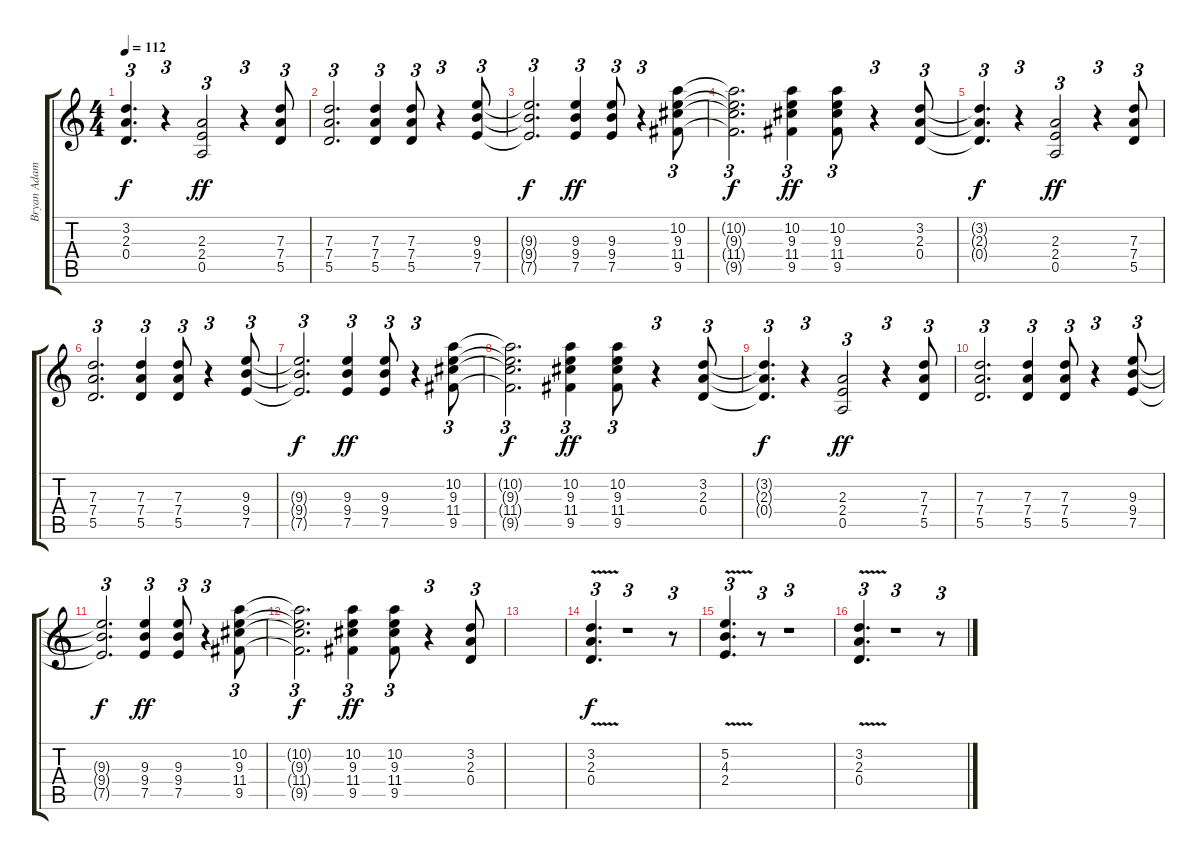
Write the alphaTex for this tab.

\track ("Bryan Adams Guitar" "Bryan Adam") {instrument overdrivenguitar}
\staff {score tabs}
\tuning (E4 B3 G3 D3 A2 E2) {hide}
\ts (4 4)
\tempo 112
\clef g2
\ks c
(3.2{t} 2.3{t} 0.4{t}).4{d tu (3 2) dy f} r.4{tu (3 2)} (2.3 2.4 0.5).2{tu (3 2) dy ff} r.4{tu (3 2)} (7.3 7.4 5.5).8{tu (3 2)} |
(7.3 7.4 5.5).2{d tu (3 2)} (7.3 7.4 5.5).4{tu (3 2)} (7.3 7.4 5.5).8{tu (3 2)} r.4{tu (3 2)} (9.3 9.4 7.5).8{tu (3 2)} |
(9.3{t} 9.4{t} 7.5{t}).2{d tu (3 2) dy f} (9.3 9.4 7.5).4{tu (3 2) dy ff} (9.3 9.4 7.5).8{tu (3 2)} r.4{tu (3 2)} (10.2 9.3 11.4 9.5).8{tu (3 2)} |
(10.2{t} 9.3{t} 11.4{t} 9.5{t}).2{d tu (3 2) dy f} (10.2 9.3 11.4 9.5).4{tu (3 2) dy ff} (10.2 9.3 11.4 9.5).8{tu (3 2)} r.4{tu (3 2)} (3.2 2.3 0.4).8{tu (3 2)} |
(3.2{t} 2.3{t} 0.4{t}).4{d tu (3 2) dy f} r.4{tu (3 2)} (2.3 2.4 0.5).2{tu (3 2) dy ff} r.4{tu (3 2)} (7.3 7.4 5.5).8{tu (3 2)} |
(7.3 7.4 5.5).2{d tu (3 2)} (7.3 7.4 5.5).4{tu (3 2)} (7.3 7.4 5.5).8{tu (3 2)} r.4{tu (3 2)} (9.3 9.4 7.5).8{tu (3 2)} |
(9.3{t} 9.4{t} 7.5{t}).2{d tu (3 2) dy f} (9.3 9.4 7.5).4{tu (3 2) dy ff} (9.3 9.4 7.5).8{tu (3 2)} r.4{tu (3 2)} (10.2 9.3 11.4 9.5).8{tu (3 2)} |
(10.2{t} 9.3{t} 11.4{t} 9.5{t}).2{d tu (3 2) dy f} (10.2 9.3 11.4 9.5).4{tu (3 2) dy ff} (10.2 9.3 11.4 9.5).8{tu (3 2)} r.4{tu (3 2)} (3.2 2.3 0.4).8{tu (3 2)} |
(3.2{t} 2.3{t} 0.4{t}).4{d tu (3 2) dy f} r.4{tu (3 2)} (2.3 2.4 0.5).2{tu (3 2) dy ff} r.4{tu (3 2)} (7.3 7.4 5.5).8{tu (3 2)} |
(7.3 7.4 5.5).2{d tu (3 2)} (7.3 7.4 5.5).4{tu (3 2)} (7.3 7.4 5.5).8{tu (3 2)} r.4{tu (3 2)} (9.3 9.4 7.5).8{tu (3 2)} |
(9.3{t} 9.4{t} 7.5{t}).2{d tu (3 2) dy f} (9.3 9.4 7.5).4{tu (3 2) dy ff} (9.3 9.4 7.5).8{tu (3 2)} r.4{tu (3 2)} (10.2 9.3 11.4 9.5).8{tu (3 2)} |
(10.2{t} 9.3{t} 11.4{t} 9.5{t}).2{d tu (3 2) dy f} (10.2 9.3 11.4 9.5).4{tu (3 2) dy ff} (10.2 9.3 11.4 9.5).8{tu (3 2)} r.4{tu (3 2)} (3.2 2.3 0.4).8{tu (3 2)} |
|
(3.2{v} 2.3{v} 0.4{v}).4{d tu (3 2) dy f} r.1{tu (3 2)} r.8{tu (3 2)} |
(5.2{v} 4.3{v} 2.4{v}).4{d tu (3 2)} r.8{tu (3 2)} r.1{tu (3 2)} |
(3.2{v} 2.3{v} 0.4{v}).4{d tu (3 2)} r.1{tu (3 2)} r.8{tu (3 2)}
